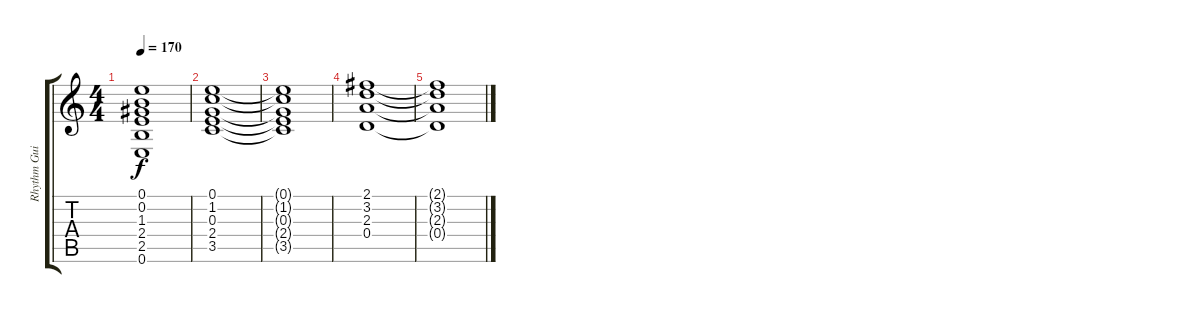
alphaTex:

\track ("Rhythm Guitar" "Rhythm Gui") {instrument acousticguitarsteel}
\staff {score tabs}
\tuning (E4 B3 G3 D3 A2 E2) {hide}
\ts (4 4)
\tempo 170
\clef g2
\ks c
(0.1{t} 0.2{t} 1.3{t} 2.4{t} 2.5{t} 0.6{t}).1{dy f} |
(0.1 1.2 0.3 2.4 3.5).1 |
(0.1{t} 1.2{t} 0.3{t} 2.4{t} 3.5{t}).1 |
(2.1 3.2 2.3 0.4).1 |
(2.1{t} 3.2{t} 2.3{t} 0.4{t}).1
